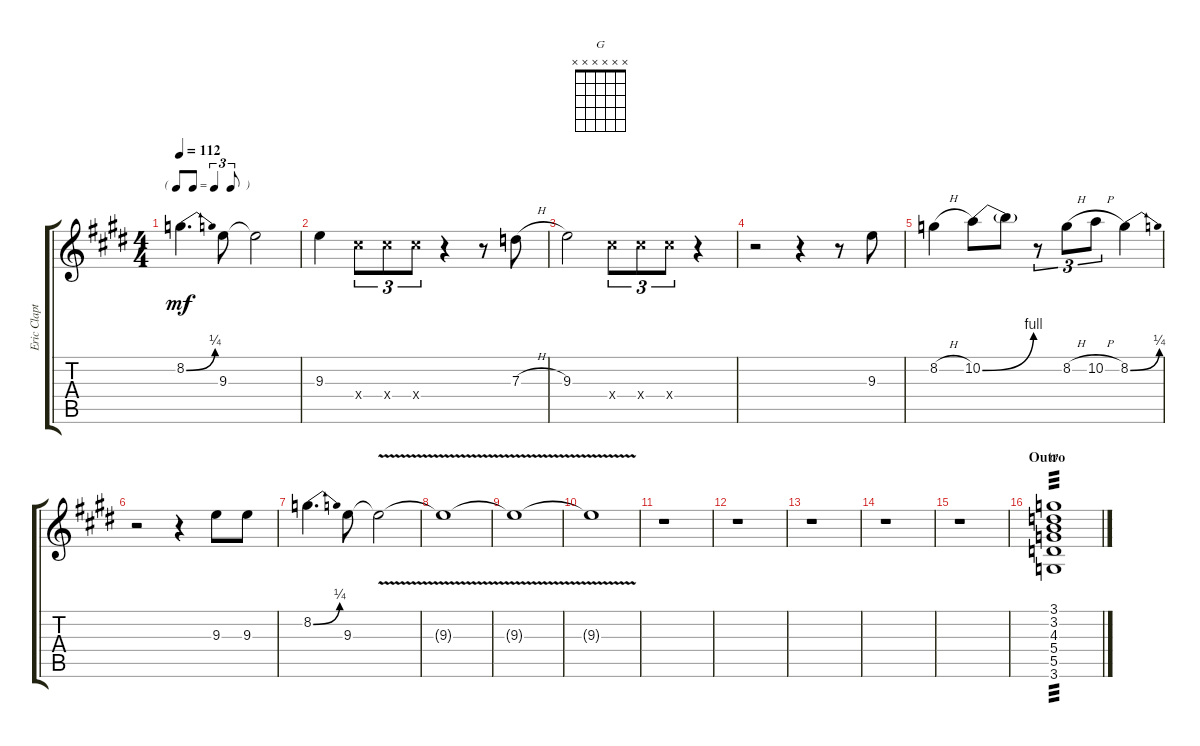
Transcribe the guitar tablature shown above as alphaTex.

\track ("Eric Clapton - Electric Guitar" "Eric Clapt") {instrument overdrivenguitar}
\staff {score tabs}
\tuning (E4 B3 G3 D3 A2 E2) {hide}
\chord ("G" x x x x x x)
\ts (4 4)
\tf triplet8th
\tempo 112
\clef g2
\ks e
8.2{be (bend 0 0 60 1)}.4{d dy mf} 9.3.8 9.3{t}.2 |
9.3.4 11.4{x}.8{tu (3 2)} 11.4{x}.8{tu (3 2)} 11.4{x}.8{tu (3 2)} r.4 r.8 7.3{h}.8 |
9.3.2 11.4{x}.8{tu (3 2)} 11.4{x}.8{tu (3 2)} 11.4{x}.8{tu (3 2)} r.4 |
r.2 r.4 r.8 9.3.8 |
8.2{h}.4 10.2{be (bend 0 0 60 4)}.8 10.2{t}.8 r.8{tu (3 2)} 8.2{h}.8{tu (3 2)} 10.2{h}.8{tu (3 2)} 8.2{be (bend 0 0 60 1)}.4 |
r.2 r.4 9.3.8 9.3.8 |
8.2{be (bend 0 0 60 1)}.4{d} 9.3.8 9.3{v t}.2 |
9.3{v t}.1 |
9.3{v t}.1 |
9.3{v t}.1 |
r.1 |
r.1 |
r.1 |
r.1 |
r.1 |
\section ("" "Outro")
(3.1 3.2 4.3 5.4 5.5 3.6).1{ch "G" tp 3}
